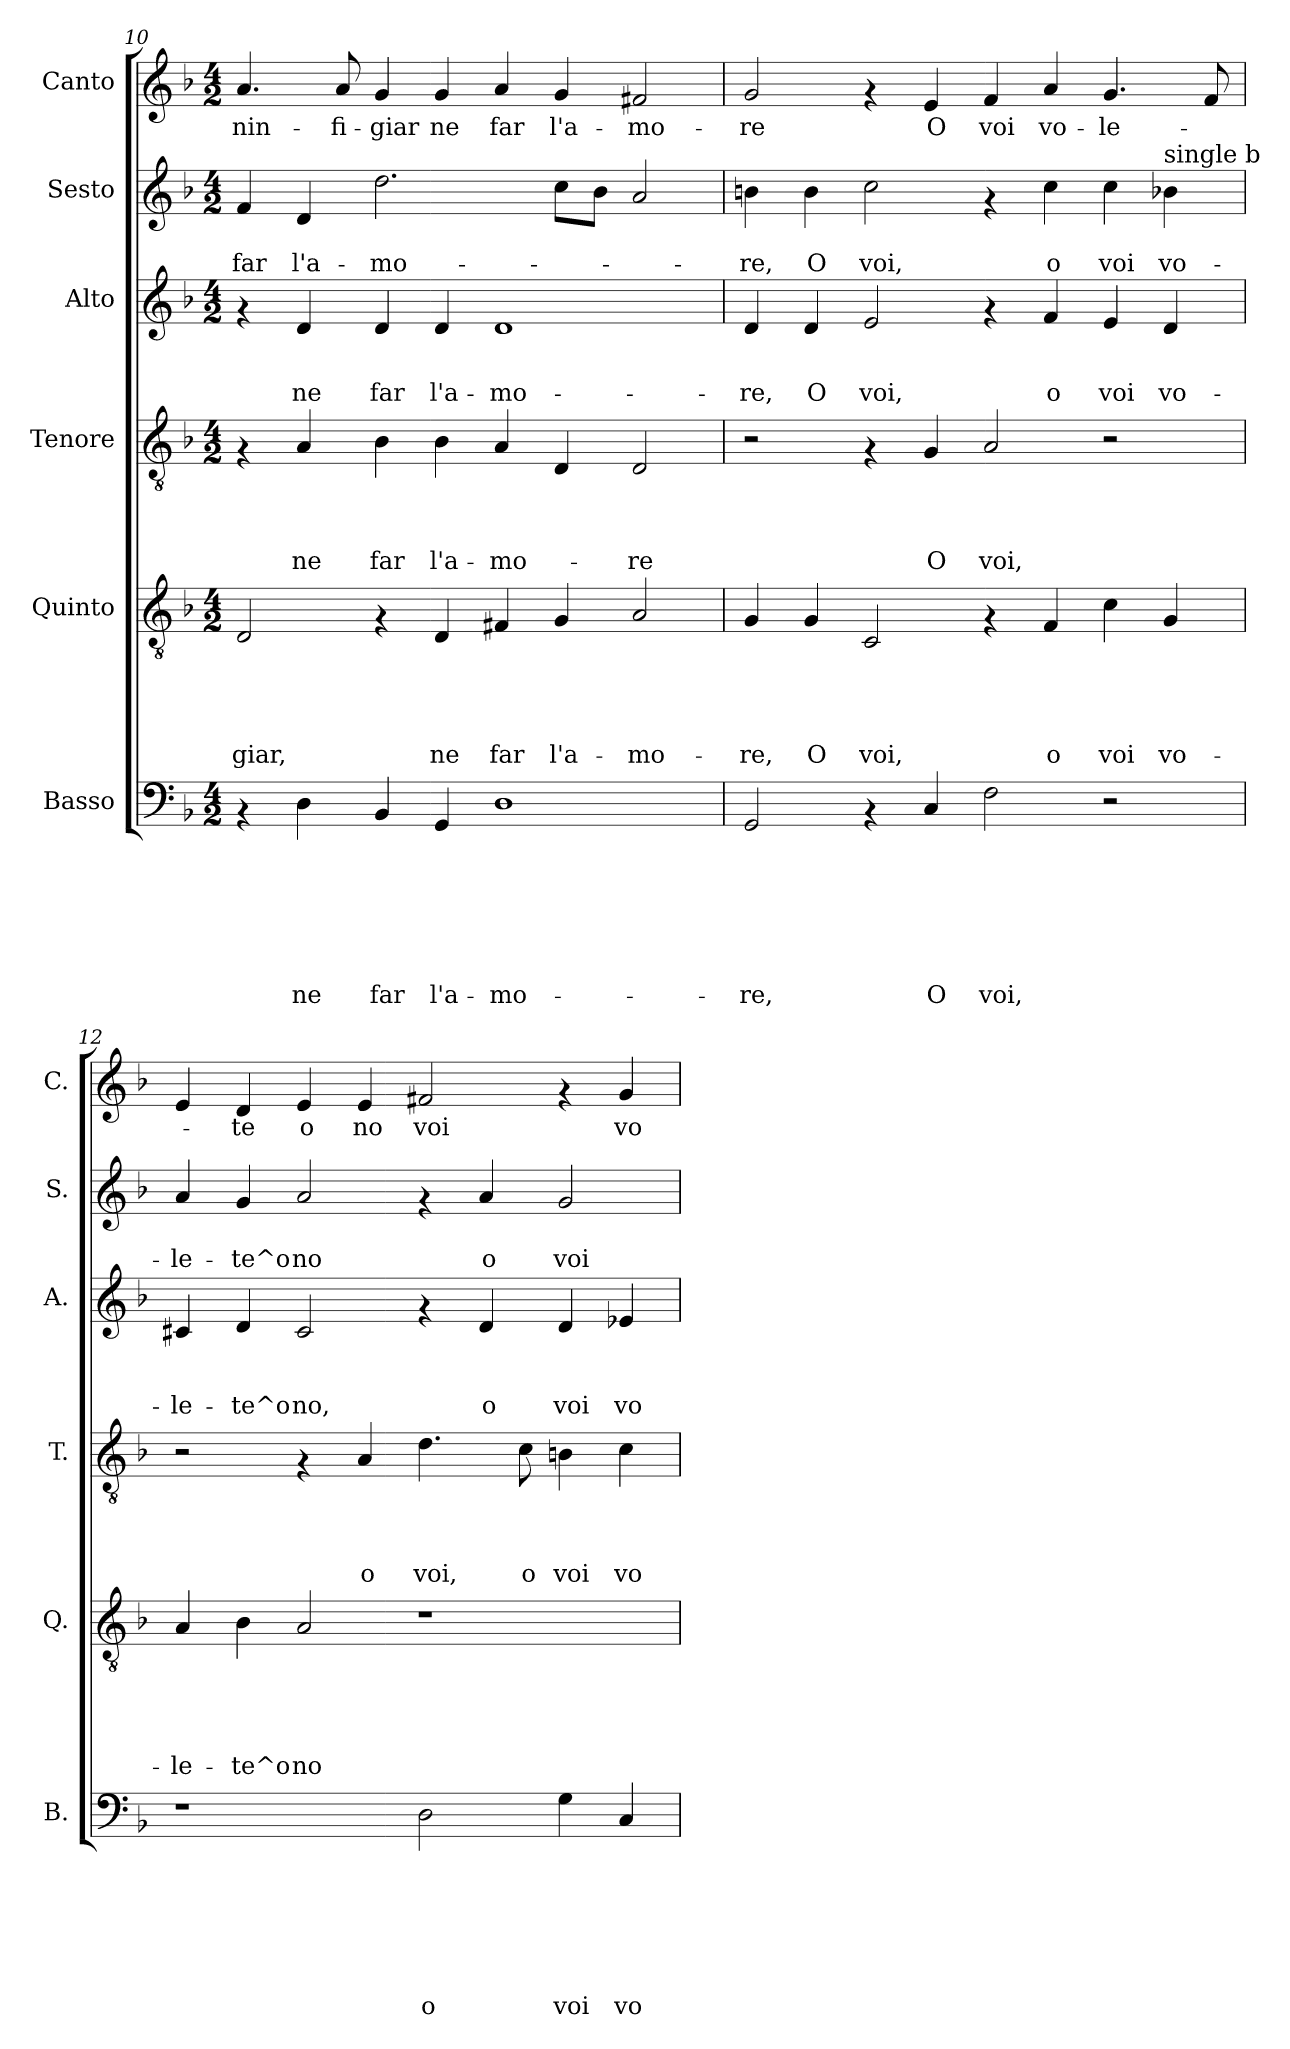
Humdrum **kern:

**kern	**text	**text	**text	**text	**text	**text	**text	**kern	**text	**text	**text	**text	**text	**kern	**text	**text	**text	**text	**kern	**text	**text	**text	**kern	**text	**text	**kern	**text
*part6	*part6	*part6	*part6	*part6	*part6	*part6	*part6	*part5	*part5	*part5	*part5	*part5	*part5	*part4	*part4	*part4	*part4	*part4	*part3	*part3	*part3	*part3	*part2	*part2	*part2	*part1	*part1
*staff6	*staff6	*staff6	*staff6	*staff6	*staff6	*staff6	*staff6	*staff5	*staff5	*staff5	*staff5	*staff5	*staff5	*staff4	*staff4	*staff4	*staff4	*staff4	*staff3	*staff3	*staff3	*staff3	*staff2	*staff2	*staff2	*staff1	*staff1
*I"Basso	*	*	*	*	*	*	*	*I"Quinto	*	*	*	*	*	*I"Tenore	*	*	*	*	*I"Alto	*	*	*	*I"Sesto	*	*	*I"Canto	*
*I'B.	*	*	*	*	*	*	*	*I'Q.	*	*	*	*	*	*I'T.	*	*	*	*	*I'A.	*	*	*	*I'S.	*	*	*I'C.	*
*clefF4	*	*	*	*	*	*	*	*clefGv2	*	*	*	*	*	*clefGv2	*	*	*	*	*clefG2	*	*	*	*clefG2	*	*	*clefG2	*
*k[b-]	*	*	*	*	*	*	*	*k[b-]	*	*	*	*	*	*k[b-]	*	*	*	*	*k[b-]	*	*	*	*k[b-]	*	*	*k[b-]	*
*F:	*	*	*	*	*	*	*	*F:	*	*	*	*	*	*F:	*	*	*	*	*F:	*	*	*	*F:	*	*	*F:	*
*M4/2	*	*	*	*	*	*	*	*M4/2	*	*	*	*	*	*M4/2	*	*	*	*	*M4/2	*	*	*	*M4/2	*	*	*M4/2	*
=10	=10	=10	=10	=10	=10	=10	=10	=10	=10	=10	=10	=10	=10	=10	=10	=10	=10	=10	=10	=10	=10	=10	=10	=10	=10	=10	=10
!	!	!	!	!	!	!	!	!	!	!	!	!	!LO:LY:b	!	!	!	!	!	!	!	!	!	!	!	!LO:LY:b	!	!LO:LY:b
4rAA	.	.	.	.	.	.	.	2D/	.	.	.	.	-giar,	4rF	.	.	.	.	4rf	.	.	.	4f/	.	far	4.a/	nin-
!	!	!	!	!	!	!	!LO:LY:b:rj	!	!	!	!	!	!	!	!	!	!	!LO:LY:b	!	!	!	!LO:LY:b	!	!	!LO:LY:b	!	!
4D\	.	.	.	.	.	.	ne	.	.	.	.	.	.	4A/	.	.	.	ne	4d/	.	.	ne	4d/	.	l'a-	.	.
!	!	!	!	!	!	!	!	!	!	!	!	!	!	!	!	!	!	!	!	!	!	!	!	!	!	!	!LO:LY:b
.	.	.	.	.	.	.	.	.	.	.	.	.	.	.	.	.	.	.	.	.	.	.	.	.	.	8a/	-fi-
!	!	!	!	!	!	!	!LO:LY:b:rj	!	!	!	!	!	!	!	!	!	!	!LO:LY:b	!	!	!	!LO:LY:b	!	!	!LO:LY:b	!	!LO:LY:b
4BB-/	.	.	.	.	.	.	far	4rF	.	.	.	.	.	4B-\	.	.	.	far	4d/	.	.	far	2.dd\	.	-mo-	4g/	-giar
!	!	!	!	!	!	!	!LO:LY:b:rj	!	!	!	!	!	!LO:LY:b	!	!	!	!	!LO:LY:b	!	!	!	!LO:LY:b	!	!	!	!	!LO:LY:b
4GG/	.	.	.	.	.	.	l'a-	4D/	.	.	.	.	ne	4B-\	.	.	.	l'a-	4d/	.	.	l'a-	.	.	.	4g/	ne
!	!	!	!	!	!	!	!LO:LY:b:rj	!	!	!	!	!	!LO:LY:b	!	!	!	!	!LO:LY:b	!	!	!	!LO:LY:b	!	!	!	!	!LO:LY:b
1D	.	.	.	.	.	.	-mo-	4F#X/	.	.	.	.	far	4A/	.	.	.	-mo-	1d	.	.	-mo-	.	.	.	4a/	far
!	!	!	!	!	!	!	!	!	!	!	!	!	!LO:LY:b	!	!	!	!	!	!	!	!	!	!	!	!	!	!LO:LY:b
.	.	.	.	.	.	.	.	4G/	.	.	.	.	l'a-	4D/	.	.	.	.	.	.	.	.	8cc\L	.	.	4g/	l'a-
.	.	.	.	.	.	.	.	.	.	.	.	.	.	.	.	.	.	.	.	.	.	.	8b-\J	.	.	.	.
!	!	!	!	!	!	!	!	!	!	!	!	!	!LO:LY:b	!	!	!	!	!LO:LY:b	!	!	!	!	!	!	!	!	!LO:LY:b
.	.	.	.	.	.	.	.	2A/	.	.	.	.	-mo-	2D/	.	.	.	-re	.	.	.	.	2a/	.	.	2f#X/	-mo-
=11	=11	=11	=11	=11	=11	=11	=11	=11	=11	=11	=11	=11	=11	=11	=11	=11	=11	=11	=11	=11	=11	=11	=11	=11	=11	=11	=11
!	!	!	!	!	!	!	!LO:LY:b:rj	!	!	!	!	!	!LO:LY:b	!	!	!	!	!	!	!	!	!LO:LY:b	!	!	!LO:LY:b	!	!LO:LY:b
2GG/	.	.	.	.	.	.	-re,	4G/	.	.	.	.	-re,	2r	.	.	.	.	4d/	.	.	-re,	4bn\	.	-re,	2g/	-re
!	!	!	!	!	!	!	!	!	!	!	!	!	!LO:LY:b	!	!	!	!	!	!	!	!	!LO:LY:b	!	!	!LO:LY:b	!	!
.	.	.	.	.	.	.	.	4G/	.	.	.	.	O	.	.	.	.	.	4d/	.	.	O	4b\	.	O	.	.
!	!	!	!	!	!	!	!	!	!	!	!	!	!LO:LY:b	!	!	!	!	!	!	!	!	!LO:LY:b	!	!	!LO:LY:b	!	!
4rAA	.	.	.	.	.	.	.	2C/	.	.	.	.	voi,	4rF	.	.	.	.	2e/	.	.	voi,	2cc\	.	voi,	4rf	.
!	!	!	!	!	!	!	!LO:LY:b:rj	!	!	!	!	!	!	!	!	!	!	!LO:LY:b	!	!	!	!	!	!	!	!	!LO:LY:b
4C/	.	.	.	.	.	.	O	.	.	.	.	.	.	4G/	.	.	.	O	.	.	.	.	.	.	.	4e/	O
!	!	!	!	!	!	!	!LO:LY:b:rj	!	!	!	!	!	!	!	!	!	!	!LO:LY:b	!	!	!	!	!	!	!	!	!LO:LY:b
2F\	.	.	.	.	.	.	voi,	4rF	.	.	.	.	.	2A/	.	.	.	voi,	4rf	.	.	.	4rf	.	.	4f/	voi
!	!	!	!	!	!	!	!	!	!	!	!	!	!LO:LY:b	!	!	!	!	!	!	!	!	!LO:LY:b	!	!	!LO:LY:b	!	!LO:LY:b
.	.	.	.	.	.	.	.	4F/	.	.	.	.	o	.	.	.	.	.	4f/	.	.	o	4cc\	.	o	4a/	vo-
!	!	!	!	!	!	!	!	!	!	!	!	!	!LO:LY:b	!	!	!	!	!	!	!	!	!LO:LY:b	!	!	!LO:LY:b	!	!LO:LY:b
2r	.	.	.	.	.	.	.	4c\	.	.	.	.	voi	2r	.	.	.	.	4e/	.	.	voi	4cc\	.	voi	4.g/	-le-
!	!	!	!	!	!	!	!	!	!	!	!	!	!	!	!	!	!	!	!	!	!	!	!LO:TX:a:t=single b	!	!	!	!
!	!	!	!	!	!	!	!	!	!	!	!	!	!LO:LY:b	!	!	!	!	!	!	!	!	!LO:LY:b	!	!	!LO:LY:b	!	!
.	.	.	.	.	.	.	.	4G/	.	.	.	.	vo-	.	.	.	.	.	4d/	.	.	vo-	4b-\	.	vo-	.	.
.	.	.	.	.	.	.	.	.	.	.	.	.	.	.	.	.	.	.	.	.	.	.	.	.	.	8f/	.
!!LO:PB:g=z
=12	=12	=12	=12	=12	=12	=12	=12	=12	=12	=12	=12	=12	=12	=12	=12	=12	=12	=12	=12	=12	=12	=12	=12	=12	=12	=12	=12
!	!	!	!	!	!	!	!	!	!	!	!	!	!LO:LY:b	!	!	!	!	!	!	!	!	!LO:LY:b	!	!	!LO:LY:b	!	!
1r	.	.	.	.	.	.	.	4A/	.	.	.	.	-le-	2r	.	.	.	.	4c#X/	.	.	-le-	4a/	.	-le-	4e/	.
!	!	!	!	!	!	!	!	!	!	!	!	!	!LO:LY:b	!	!	!	!	!	!	!	!	!LO:LY:b	!	!	!LO:LY:b	!	!LO:LY:b
.	.	.	.	.	.	.	.	4B-\	.	.	.	.	-te^o	.	.	.	.	.	4d/	.	.	-te^o	4g/	.	-te^o	4d/	-te
!	!	!	!	!	!	!	!	!	!	!	!	!	!LO:LY:b	!	!	!	!	!	!	!	!	!LO:LY:b	!	!	!LO:LY:b	!	!LO:LY:b
.	.	.	.	.	.	.	.	2A/	.	.	.	.	no	4rF	.	.	.	.	2c#/	.	.	no,	2a/	.	no	4e/	o
!	!	!	!	!	!	!	!	!	!	!	!	!	!	!	!	!	!	!LO:LY:b	!	!	!	!	!	!	!	!	!LO:LY:b
.	.	.	.	.	.	.	.	.	.	.	.	.	.	4A/	.	.	.	o	.	.	.	.	.	.	.	4e/	no
!	!	!	!	!	!	!	!LO:LY:b:rj	!	!	!	!	!	!	!	!	!	!	!LO:LY:b	!	!	!	!	!	!	!	!	!LO:LY:b
2D\	.	.	.	.	.	.	o	1r	.	.	.	.	.	4.d\	.	.	.	voi,	4rf	.	.	.	4rf	.	.	2f#X/	voi
!	!	!	!	!	!	!	!	!	!	!	!	!	!	!	!	!	!	!	!	!	!	!LO:LY:b	!	!	!LO:LY:b	!	!
.	.	.	.	.	.	.	.	.	.	.	.	.	.	.	.	.	.	.	4d/	.	.	o	4a/	.	o	.	.
!	!	!	!	!	!	!	!	!	!	!	!	!	!	!	!	!	!	!LO:LY:b	!	!	!	!	!	!	!	!	!
.	.	.	.	.	.	.	.	.	.	.	.	.	.	8c\	.	.	.	o	.	.	.	.	.	.	.	.	.
!	!	!	!	!	!	!	!LO:LY:b:rj	!	!	!	!	!	!	!	!	!	!	!LO:LY:b	!	!	!	!LO:LY:b	!	!	!LO:LY:b	!	!
4G\	.	.	.	.	.	.	voi	.	.	.	.	.	.	4Bn\	.	.	.	voi	4d/	.	.	voi	2g/	.	voi	4rf	.
!	!	!	!	!	!	!	!LO:LY:b:rj	!	!	!	!	!	!	!	!	!	!	!LO:LY:b	!	!	!	!LO:LY:b	!	!	!	!	!LO:LY:b
4C/	.	.	.	.	.	.	vo-	.	.	.	.	.	.	4c\	.	.	.	vo-	4e-X/	.	.	vo-	.	.	.	4g/	vo-
=	=	=	=	=	=	=	=	=	=	=	=	=	=	=	=	=	=	=	=	=	=	=	=	=	=	=	=
*-	*-	*-	*-	*-	*-	*-	*-	*-	*-	*-	*-	*-	*-	*-	*-	*-	*-	*-	*-	*-	*-	*-	*-	*-	*-	*-	*-
